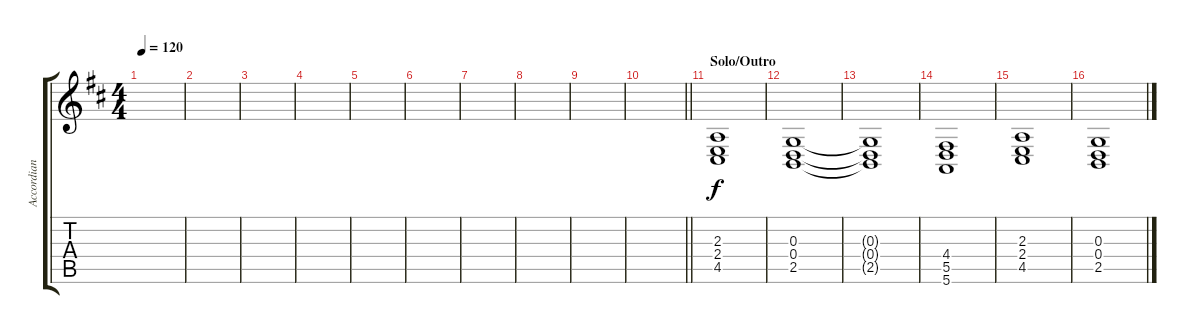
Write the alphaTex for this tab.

\track ("Accordian" "Accordian") {instrument accordion}
\staff {score tabs}
\tuning (E4 B3 G3 D3 A2 E2) {hide}
\ts (4 4)
\tempo 120
\clef g2
\ks d
|
|
|
|
|
|
|
|
|
\barLineRight lightlight
|
\section ("" "Solo/Outro")
(2.3 2.4 4.5).1 |
(0.3 0.4 2.5).1 |
(0.3{t} 0.4{t} 2.5{t}).1 |
(4.4 5.5 5.6).1 |
(2.3 2.4 4.5).1 |
(0.3 0.4 2.5).1
